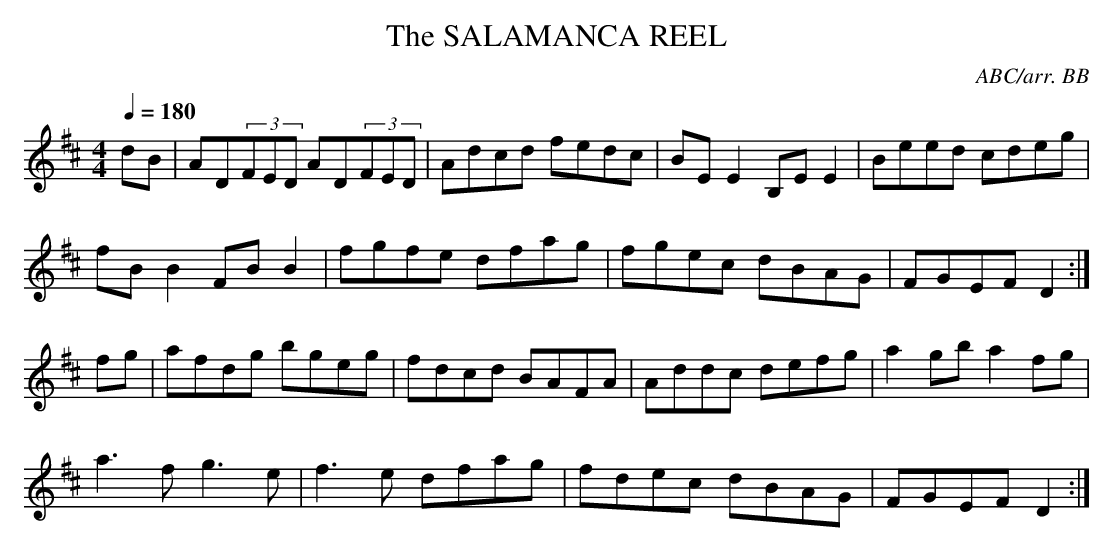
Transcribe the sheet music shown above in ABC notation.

X:1
T:SALAMANCA REEL, The
C:ABC/arr. BB
M:4/4
Q:1/4=180
L:1/8
K:D
dB|AD(3FED AD(3FED|Adcd fedc|BEE2 B,EE2|Beed cdeg|
fBB2 FBB2|fgfe dfag|fgec dBAG|FGEF D2 :|
fg|afdg bgeg|fdcd BAFA|Addc defg|a2gb a2fg|
a3fg3e|f3e dfag|fdec dBAG|FGEF D2 :|
